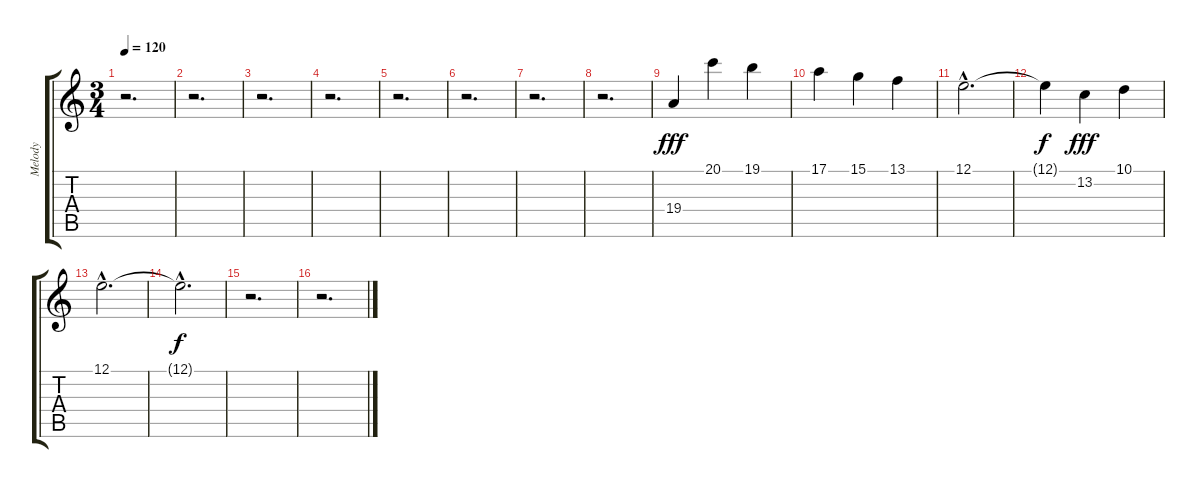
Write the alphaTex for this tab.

\track ("Melody" "Melody") {instrument ocarina}
\staff {score tabs}
\tuning (E4 B3 G3 D3 A2 E2) {hide}
\ts (3 4)
\tempo 120
\clef g2
\ks c
r.2{d dy fff instrument ocarina} |
r.2{d} |
r.2{d} |
r.2{d} |
r.2{d} |
r.2{d} |
r.2{d} |
r.2{d} |
19.4.4 20.1.4 19.1.4 |
17.1.4 15.1.4 13.1.4 |
12.1{hac}.2{d} |
12.1{t}.4{dy f} 13.2.4{dy fff} 10.1.4 |
12.1{hac}.2{d} |
12.1{hac t}.2{d dy f} |
r.2{d} |
r.2{d}
